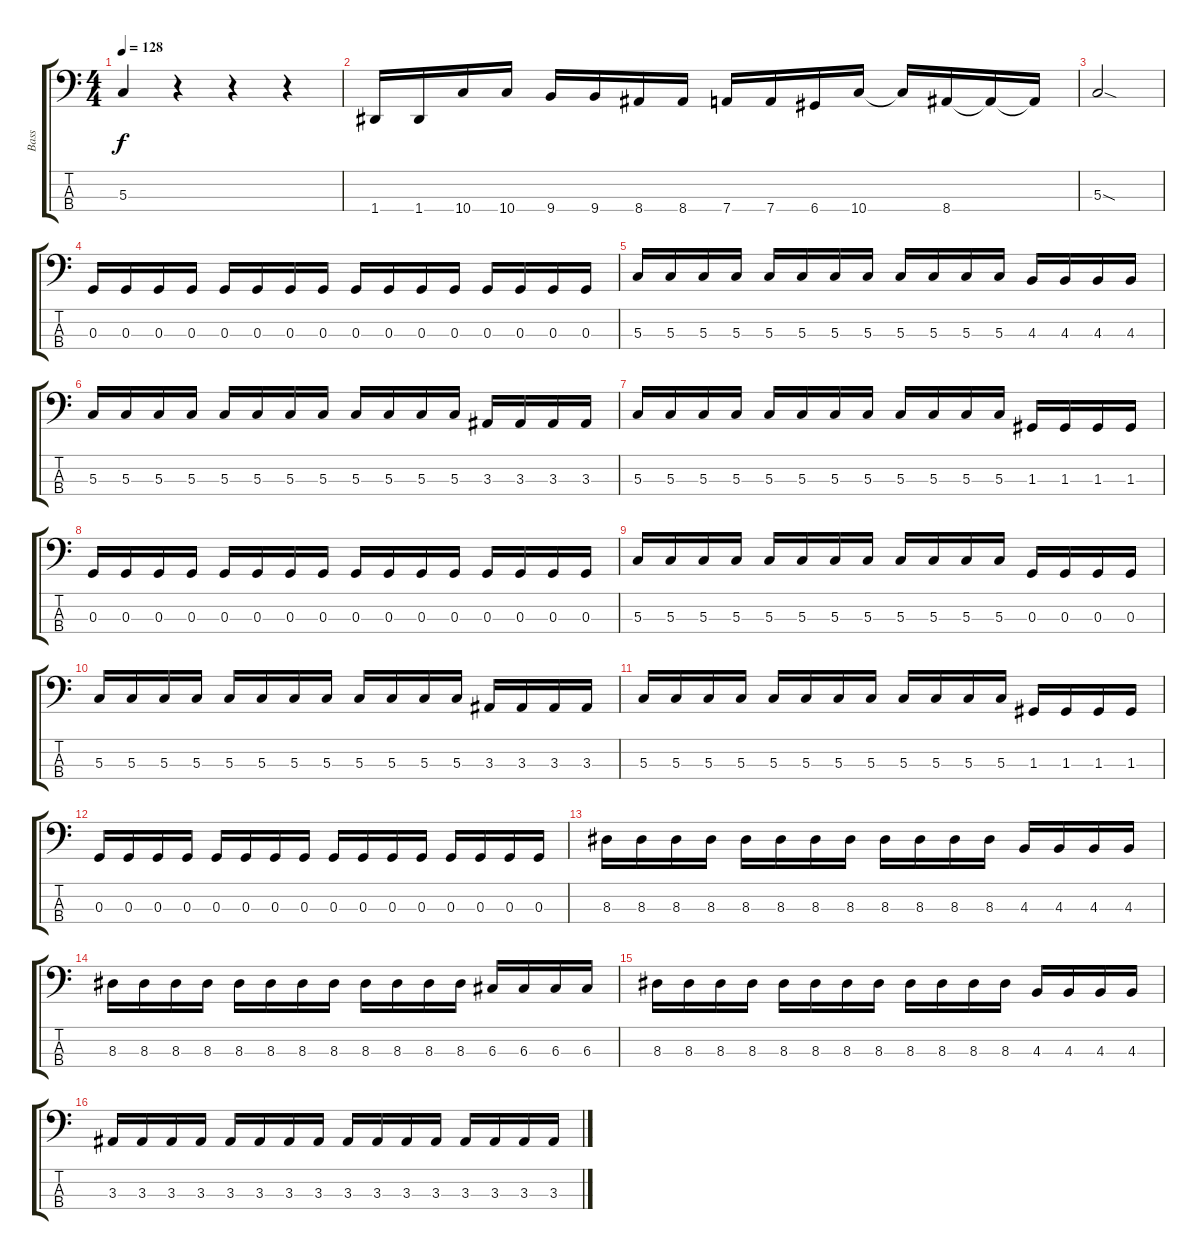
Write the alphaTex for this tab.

\track ("Bass" "Bass") {instrument electricbasspick}
\staff {score tabs}
\tuning (F2 C2 G1 D1) {hide}
\ts (4 4)
\tempo 128
\clef f4
\ks c
5.3.4{dy f} r.4 r.4 r.4 |
1.4.16 1.4.16 10.4.16 10.4.16 9.4.16 9.4.16 8.4.16 8.4.16 7.4.16 7.4.16 6.4.16 10.4.16 10.4{t}.16 8.4.16 8.4{t}.16 8.4{t}.16 |
5.3{sod}.2 |
0.3.16 0.3.16 0.3.16 0.3.16 0.3.16 0.3.16 0.3.16 0.3.16 0.3.16 0.3.16 0.3.16 0.3.16 0.3.16 0.3.16 0.3.16 0.3.16 |
5.3.16 5.3.16 5.3.16 5.3.16 5.3.16 5.3.16 5.3.16 5.3.16 5.3.16 5.3.16 5.3.16 5.3.16 4.3.16 4.3.16 4.3.16 4.3.16 |
5.3.16 5.3.16 5.3.16 5.3.16 5.3.16 5.3.16 5.3.16 5.3.16 5.3.16 5.3.16 5.3.16 5.3.16 3.3.16 3.3.16 3.3.16 3.3.16 |
5.3.16 5.3.16 5.3.16 5.3.16 5.3.16 5.3.16 5.3.16 5.3.16 5.3.16 5.3.16 5.3.16 5.3.16 1.3.16 1.3.16 1.3.16 1.3.16 |
0.3.16 0.3.16 0.3.16 0.3.16 0.3.16 0.3.16 0.3.16 0.3.16 0.3.16 0.3.16 0.3.16 0.3.16 0.3.16 0.3.16 0.3.16 0.3.16 |
5.3.16 5.3.16 5.3.16 5.3.16 5.3.16 5.3.16 5.3.16 5.3.16 5.3.16 5.3.16 5.3.16 5.3.16 0.3.16 0.3.16 0.3.16 0.3.16 |
5.3.16 5.3.16 5.3.16 5.3.16 5.3.16 5.3.16 5.3.16 5.3.16 5.3.16 5.3.16 5.3.16 5.3.16 3.3.16 3.3.16 3.3.16 3.3.16 |
5.3.16 5.3.16 5.3.16 5.3.16 5.3.16 5.3.16 5.3.16 5.3.16 5.3.16 5.3.16 5.3.16 5.3.16 1.3.16 1.3.16 1.3.16 1.3.16 |
0.3.16 0.3.16 0.3.16 0.3.16 0.3.16 0.3.16 0.3.16 0.3.16 0.3.16 0.3.16 0.3.16 0.3.16 0.3.16 0.3.16 0.3.16 0.3.16 |
8.3.16 8.3.16 8.3.16 8.3.16 8.3.16 8.3.16 8.3.16 8.3.16 8.3.16 8.3.16 8.3.16 8.3.16 4.3.16 4.3.16 4.3.16 4.3.16 |
8.3.16 8.3.16 8.3.16 8.3.16 8.3.16 8.3.16 8.3.16 8.3.16 8.3.16 8.3.16 8.3.16 8.3.16 6.3.16 6.3.16 6.3.16 6.3.16 |
8.3.16 8.3.16 8.3.16 8.3.16 8.3.16 8.3.16 8.3.16 8.3.16 8.3.16 8.3.16 8.3.16 8.3.16 4.3.16 4.3.16 4.3.16 4.3.16 |
3.3.16 3.3.16 3.3.16 3.3.16 3.3.16 3.3.16 3.3.16 3.3.16 3.3.16 3.3.16 3.3.16 3.3.16 3.3.16 3.3.16 3.3.16 3.3.16
